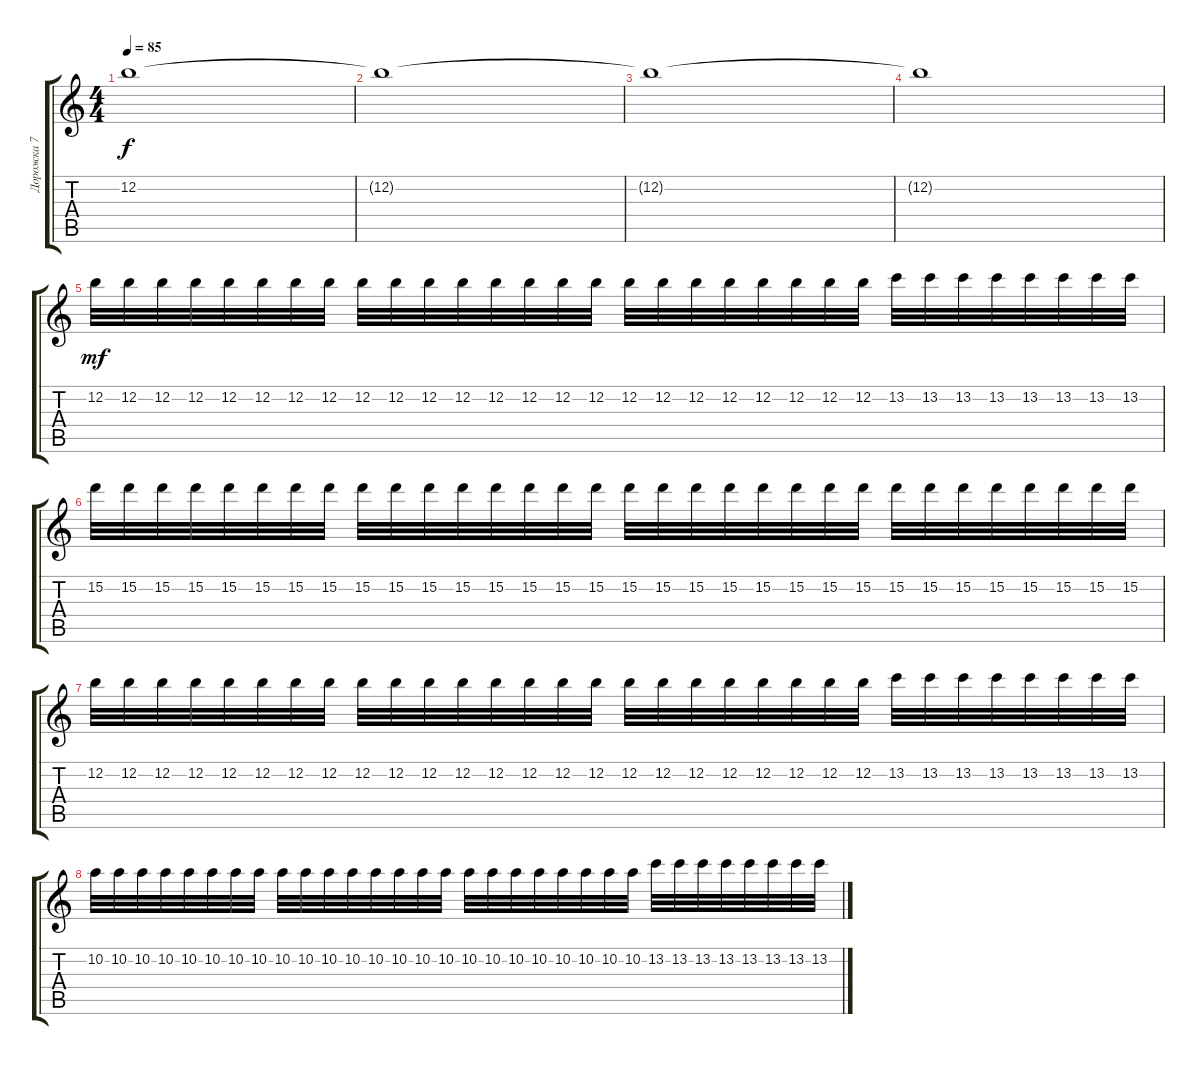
\track ("Дорожка 7" "Дорожка 7") {instrument distortionguitar}
\staff {score tabs}
\tuning (E4 B3 G3 D3 A2 E2) {hide}
\ts (4 4)
\tempo 85
\clef g2
\ks c
12.2{t}.1{dy f volume 13} |
12.2{t}.1 |
12.2{t}.1 |
12.2{t}.1 |
12.2.32{dy mf} 12.2.32 12.2.32 12.2.32 12.2.32 12.2.32 12.2.32 12.2.32 12.2.32 12.2.32 12.2.32 12.2.32 12.2.32 12.2.32 12.2.32 12.2.32 12.2.32 12.2.32 12.2.32 12.2.32 12.2.32 12.2.32 12.2.32 12.2.32 13.2.32 13.2.32 13.2.32 13.2.32 13.2.32 13.2.32 13.2.32 13.2.32 |
15.2.32 15.2.32 15.2.32 15.2.32 15.2.32 15.2.32 15.2.32 15.2.32 15.2.32 15.2.32 15.2.32 15.2.32 15.2.32 15.2.32 15.2.32 15.2.32 15.2.32 15.2.32 15.2.32 15.2.32 15.2.32 15.2.32 15.2.32 15.2.32 15.2.32 15.2.32 15.2.32 15.2.32 15.2.32 15.2.32 15.2.32 15.2.32 |
12.2.32 12.2.32 12.2.32 12.2.32 12.2.32 12.2.32 12.2.32 12.2.32 12.2.32 12.2.32 12.2.32 12.2.32 12.2.32 12.2.32 12.2.32 12.2.32 12.2.32 12.2.32 12.2.32 12.2.32 12.2.32 12.2.32 12.2.32 12.2.32 13.2.32 13.2.32 13.2.32 13.2.32 13.2.32 13.2.32 13.2.32 13.2.32 |
10.2.32 10.2.32 10.2.32 10.2.32 10.2.32 10.2.32 10.2.32 10.2.32 10.2.32 10.2.32 10.2.32 10.2.32 10.2.32 10.2.32 10.2.32 10.2.32 10.2.32 10.2.32 10.2.32 10.2.32 10.2.32 10.2.32 10.2.32 10.2.32 13.2.32 13.2.32 13.2.32 13.2.32 13.2.32 13.2.32 13.2.32 13.2.32
